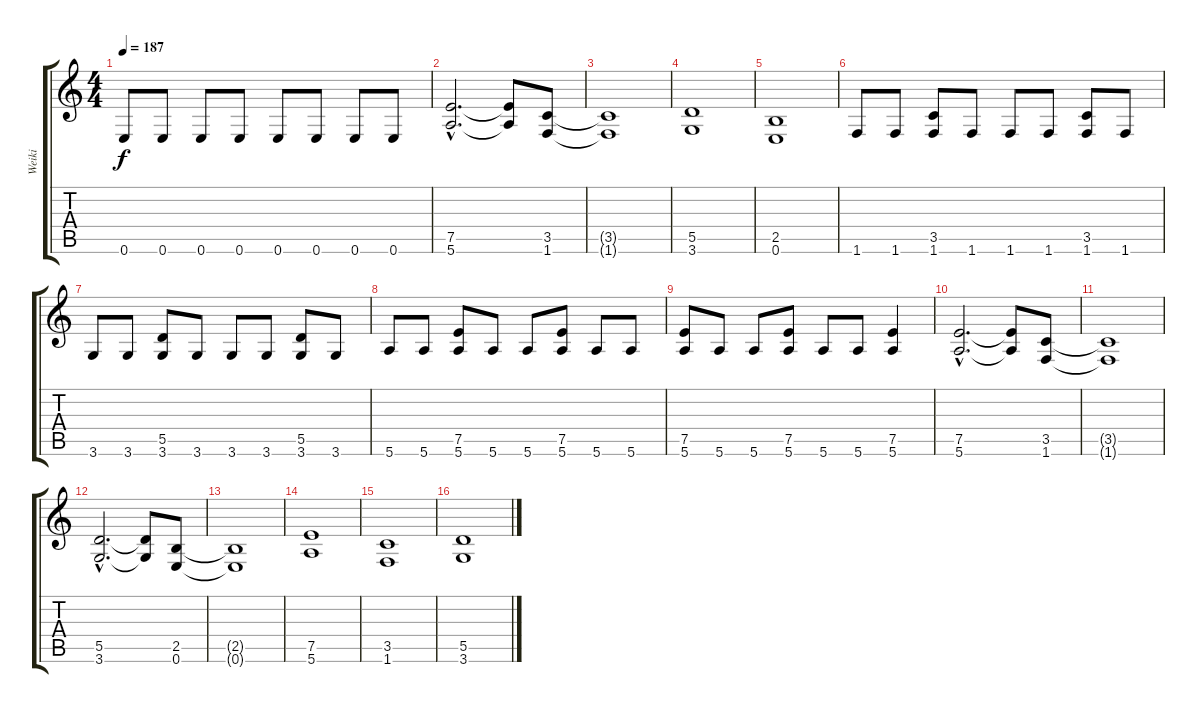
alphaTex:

\track ("Weiki" "Weiki") {instrument distortionguitar}
\staff {score tabs}
\tuning (E4 B3 G3 D3 A2 E2) {hide}
\ts (4 4)
\tempo 187
\clef g2
\ks c
0.6.8{dy f} 0.6.8 0.6.8 0.6.8 0.6.8 0.6.8 0.6.8 0.6.8 |
(7.5{hac} 5.6{hac}).2{d} (7.5{t} 5.6{t}).8 (3.5 1.6).8 |
(3.5{t} 1.6{t}).1 |
(5.5 3.6).1 |
(2.5 0.6).1 |
1.6.8 1.6.8 (3.5 1.6).8 1.6.8 1.6.8 1.6.8 (3.5 1.6).8 1.6.8 |
3.6.8 3.6.8 (5.5 3.6).8 3.6.8 3.6.8 3.6.8 (5.5 3.6).8 3.6.8 |
5.6.8 5.6.8 (7.5 5.6).8 5.6.8 5.6.8 (7.5 5.6).8 5.6.8 5.6.8 |
(7.5 5.6).8 5.6.8 5.6.8 (7.5 5.6).8 5.6.8 5.6.8 (7.5 5.6).4 |
(7.5{hac} 5.6{hac}).2{d} (7.5{t} 5.6{t}).8 (3.5 1.6).8 |
(3.5{t} 1.6{t}).1 |
(5.5{hac} 3.6{hac}).2{d} (5.5{t} 3.6{t}).8 (2.5 0.6).8 |
(2.5{t} 0.6{t}).1 |
(7.5 5.6).1 |
(3.5 1.6).1 |
(5.5 3.6).1
